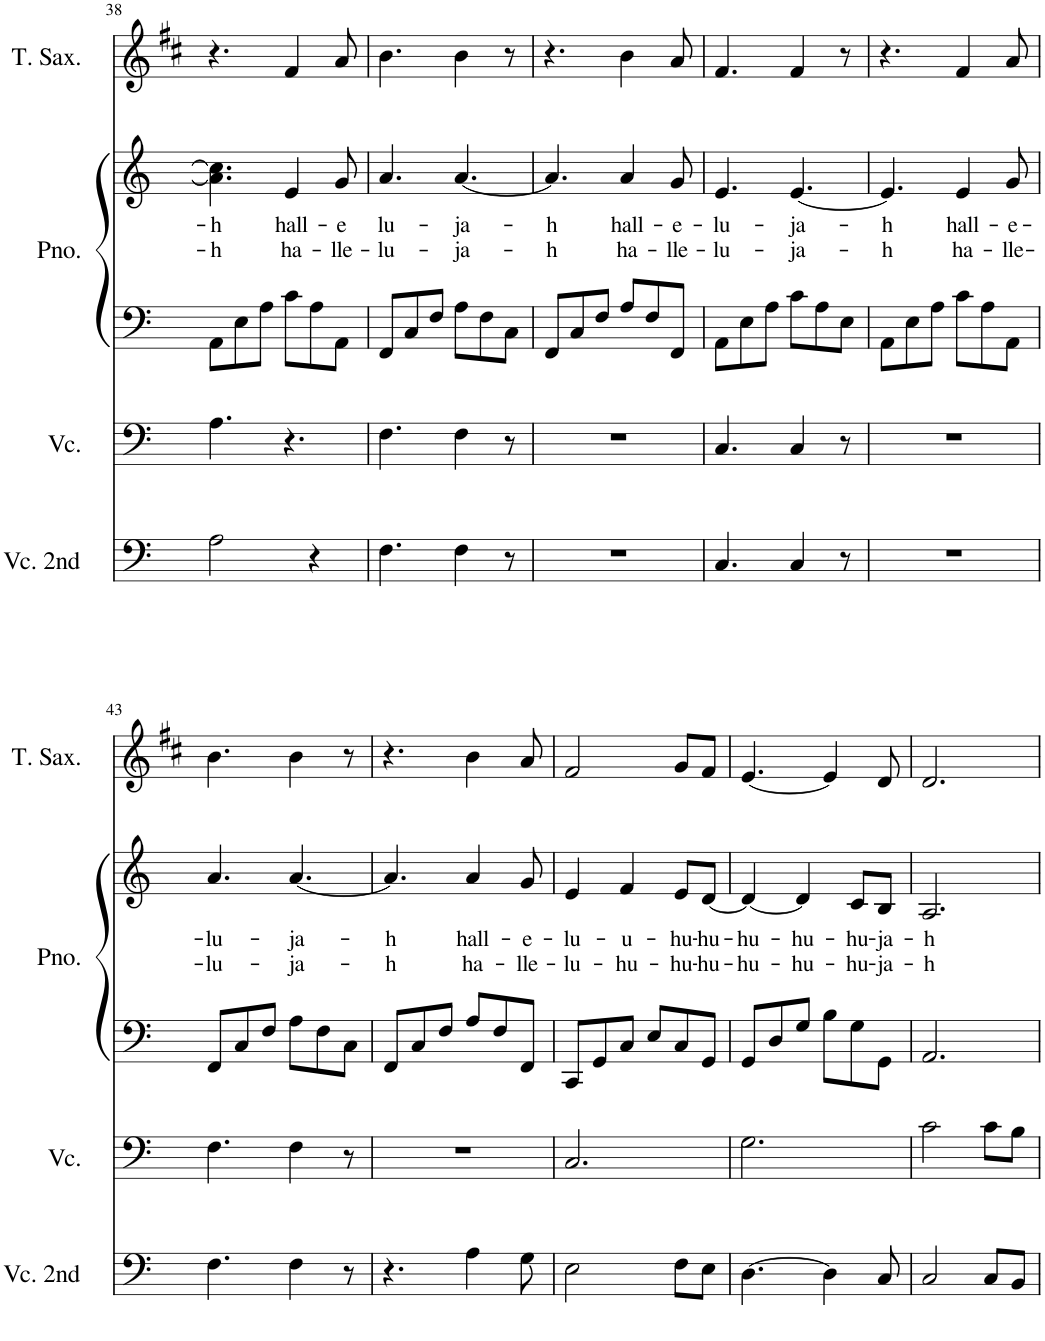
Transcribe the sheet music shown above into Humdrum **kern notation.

**kern	**kern	**kern	**kern	**text	**text	**kern
*part4	*part3	*part2	*part2	*part2	*part2	*part1
*staff5	*staff4	*staff3	*staff2	*staff2	*staff2	*staff1
*I"Violoncello 2nd time	*I"Violoncello 1st time	*I"Piano	*	*	*	*I"Tenor Saxophone
*I'Vc. 2nd	*I'Vc.	*I'Pno.	*	*	*	*I'T. Sax.
!!LO:PB:g=z
*clefF4	*clefF4	*clefF4	*clefG2	*	*	*clefG2
*	*	*	*	*	*	*Trd8c14
*k[]	*k[]	*k[]	*k[]	*	*	*k[f#c#]
*M6/8	*M6/8	*M6/8	*M6/8	*	*	*M6/8
=38	=38	=38	=38	=38	=38	=38
!	!	!	!	!LO:LY:b	!LO:LY:b	!
2A\	4.A\	8AA\L	4.a\] 4.cc\]	-h	-h	4.r
.	.	8E\	.	.	.	.
.	.	8A\J	.	.	.	.
!	!	!	!	!LO:LY:b	!LO:LY:b	!
.	4.r	8c\L	4e/	hall-	ha-	4f#/
4r	.	8A\	.	.	.	.
!	!	!	!	!LO:LY:b	!LO:LY:b	!
.	.	8AA\J	8g/	-e	-lle-	8a/
=39	=39	=39	=39	=39	=39	=39
!	!	!	!	!LO:LY:b	!LO:LY:b	!
4.F\	4.F\	8FF/L	4.a/	lu-	-lu-	4.b\
.	.	8C/	.	.	.	.
.	.	8F/J	.	.	.	.
!	!	!	!	!LO:LY:b	!LO:LY:b	!
4F\	4F\	8A\L	[4.a/	-ja-	-ja-	4b\
.	.	8F\	.	.	.	.
8r	8r	8C\J	.	.	.	8r
=40	=40	=40	=40	=40	=40	=40
!	!	!	!	!LO:LY:b	!LO:LY:b	!
2.r	2.r	8FF/L	4.a/]	-h	-h	4.r
.	.	8C/	.	.	.	.
.	.	8F/J	.	.	.	.
!	!	!	!	!LO:LY:b	!LO:LY:b	!
.	.	8A/L	4a/	hall-	ha-	4b\
.	.	8F/	.	.	.	.
!	!	!	!	!LO:LY:b	!LO:LY:b	!
.	.	8FF/J	8g/	-e-	-lle-	8a/
=41	=41	=41	=41	=41	=41	=41
!	!	!	!	!LO:LY:b	!LO:LY:b	!
4.C/	4.C/	8AA\L	4.e/	-lu-	-lu-	4.f#/
.	.	8E\	.	.	.	.
.	.	8A\J	.	.	.	.
!	!	!	!	!LO:LY:b	!LO:LY:b	!
4C/	4C/	8c\L	[4.e/	-ja-	-ja-	4f#/
.	.	8A\	.	.	.	.
8r	8r	8E\J	.	.	.	8r
=42	=42	=42	=42	=42	=42	=42
!	!	!	!	!LO:LY:b	!LO:LY:b	!
2.r	2.r	8AA\L	4.e/]	-h	-h	4.r
.	.	8E\	.	.	.	.
.	.	8A\J	.	.	.	.
!	!	!	!	!LO:LY:b	!LO:LY:b	!
.	.	8c\L	4e/	hall-	ha-	4f#/
.	.	8A\	.	.	.	.
!	!	!	!	!LO:LY:b	!LO:LY:b	!
.	.	8AA\J	8g/	-e-	-lle-	8a/
!!LO:LB:g=z
=43	=43	=43	=43	=43	=43	=43
!	!	!	!	!LO:LY:b	!LO:LY:b	!
4.F\	4.F\	8FF/L	4.a/	-lu-	-lu-	4.b\
.	.	8C/	.	.	.	.
.	.	8F/J	.	.	.	.
!	!	!	!	!LO:LY:b	!LO:LY:b	!
4F\	4F\	8A\L	[4.a/	-ja-	-ja-	4b\
.	.	8F\	.	.	.	.
8r	8r	8C\J	.	.	.	8r
=44	=44	=44	=44	=44	=44	=44
!	!	!	!	!LO:LY:b	!LO:LY:b	!
4.r	2.r	8FF/L	4.a/]	-h	-h	4.r
.	.	8C/	.	.	.	.
.	.	8F/J	.	.	.	.
!	!	!	!	!LO:LY:b	!LO:LY:b	!
4A\	.	8A/L	4a/	hall-	ha-	4b\
.	.	8F/	.	.	.	.
!	!	!	!	!LO:LY:b	!LO:LY:b	!
8G\	.	8FF/J	8g/	-e-	-lle-	8a/
=45	=45	=45	=45	=45	=45	=45
!	!	!	!	!LO:LY:b	!LO:LY:b	!
2E\	2.C/	8CC/L	4e/	-lu-	-lu-	2f#/
.	.	8GG/	.	.	.	.
!	!	!	!	!LO:LY:b	!LO:LY:b	!
.	.	8C/J	4f/	-u-	-hu-	.
.	.	8E/L	.	.	.	.
!	!	!	!	!LO:LY:b	!LO:LY:b	!
8F\L	.	8C/	8e/L	-hu-	-hu-	8g/L
!	!	!	!	!LO:LY:b	!LO:LY:b	!
8E\J	.	8GG/J	[8d/J	-hu-	-hu-	8f#/J
=46	=46	=46	=46	=46	=46	=46
!	!	!	!	!LO:LY:b	!LO:LY:b	!
[4.D\	2.G\	8GG/L	4d/_	-hu-	-hu-	[4.e/
.	.	8D/	.	.	.	.
!	!	!	!	!LO:LY:b	!LO:LY:b	!
.	.	8G/J	4d/]	-hu-	-hu-	.
4D\]	.	8B\L	.	.	.	4e/]
!	!	!	!	!LO:LY:b	!LO:LY:b	!
.	.	8G\	8c/L	-hu-	-hu-	.
!	!	!	!	!LO:LY:b	!LO:LY:b	!
8C/	.	8GG\J	8B/J	-ja-	-ja-	8d/
=47	=47	=47	=47	=47	=47	=47
!	!	!	!	!LO:LY:b	!LO:LY:b	!
2C/	2c\	2.AA/	2.A/	-h	-h	2.d/
8C/L	8c\L	.	.	.	.	.
8BB/J	8B\J	.	.	.	.	.
=	=	=	=	=	=	=
*-	*-	*-	*-	*-	*-	*-
